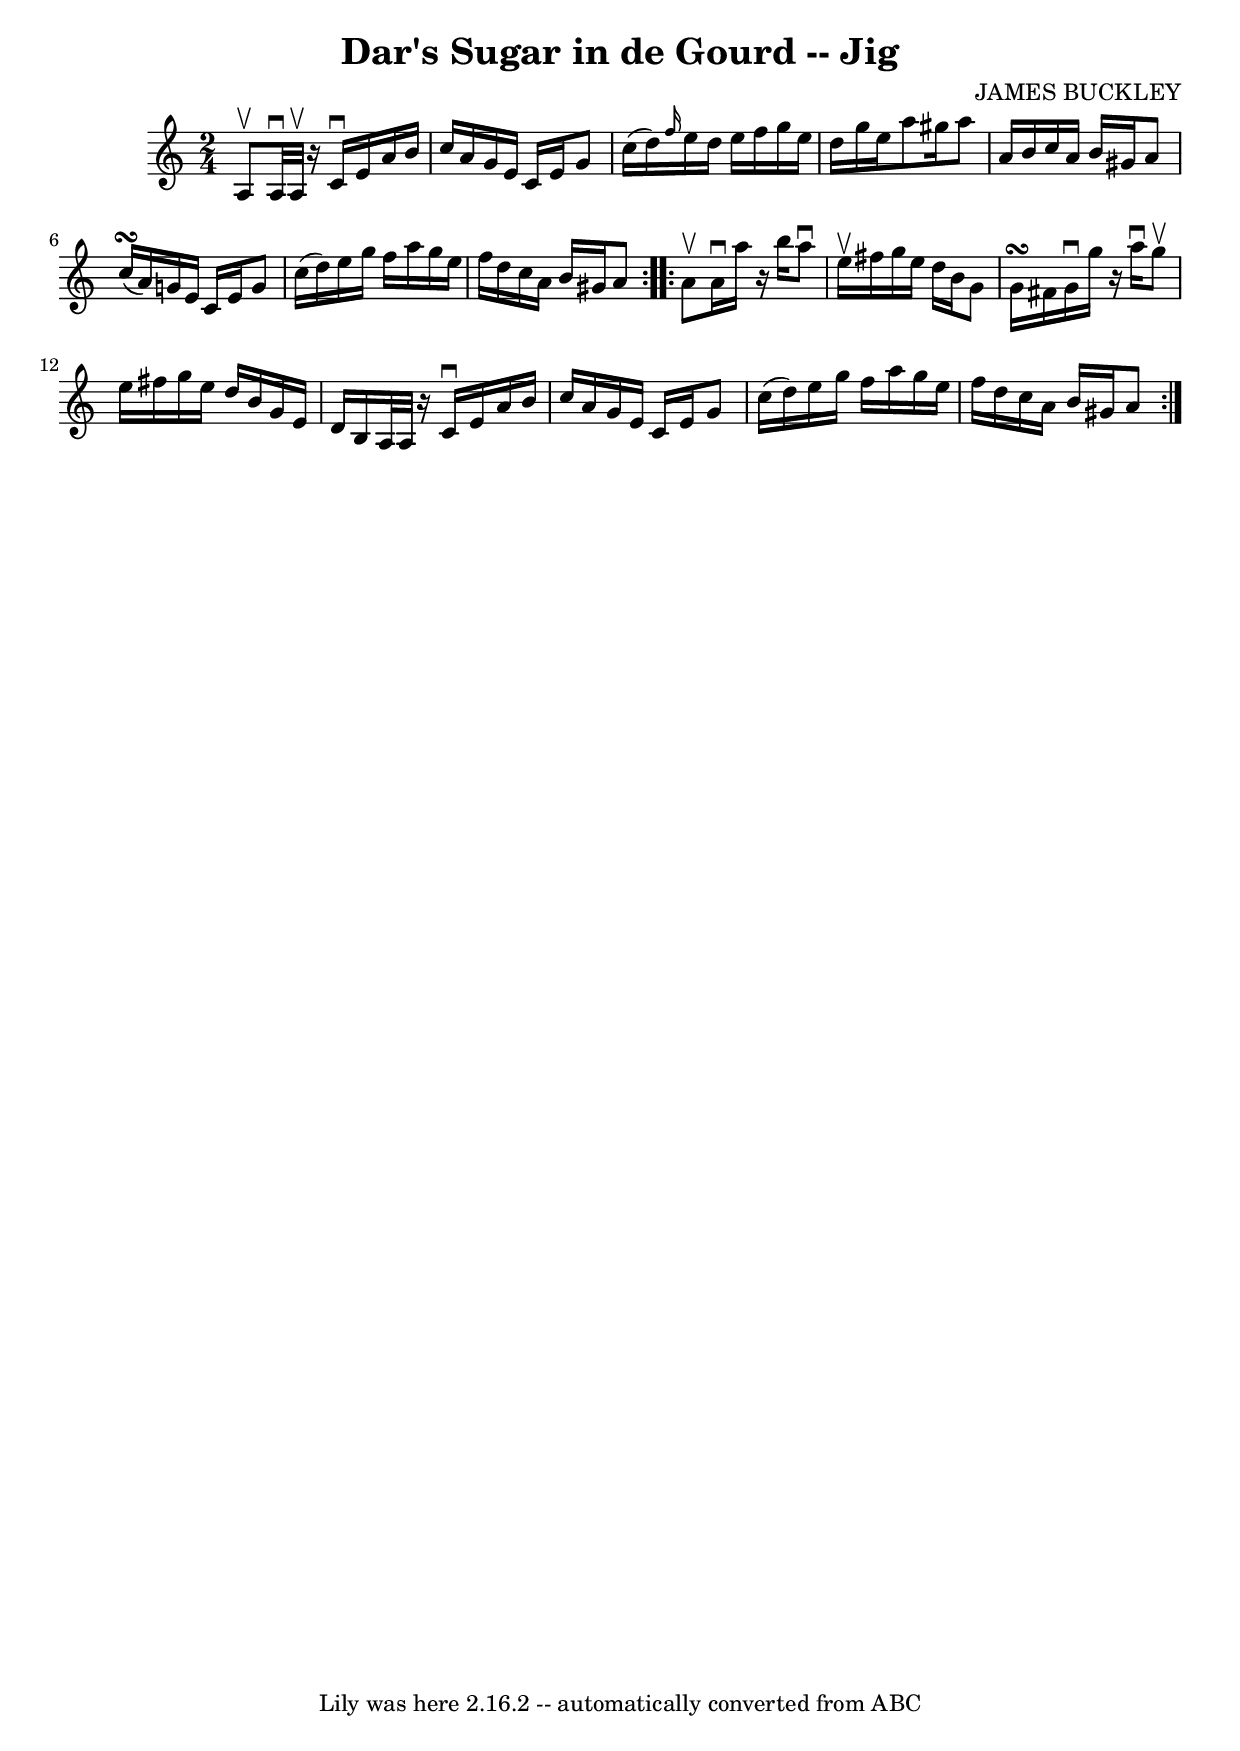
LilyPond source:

\version "2.16.2"
\include "Mammoth.ily"
\header {
  %% book = "Ryan's Mammoth Collection"
  composer = "JAMES BUCKLEY"
  crossRefNumber = "1"
  footnotes = "\\\\118 666"
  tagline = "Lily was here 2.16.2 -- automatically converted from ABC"
  title = "Dar's Sugar in de Gourd -- Jig"

}
voicedefault =  {



  \repeat volta 2 {

    \time 2/4 
    \key a \minor
    a8^\upbow |
    a32^\downbow a32^\upbow   
    r16 c'16^\downbow e'16 a'16 b'16 c''16 a'16    |
    g'16   
    e'16 c'16 e'16 g'8 c''16 (d''16)   |
    \grace {    
      f''16  
    } e''16 d''16 e''16 f''16 g''16 e''16 d''16 g''16 
    |
    e''16 a''8 gis''16 a''8 a'16 b'16    |
    
    c''16 a'16 b'16 gis'16 a'8 c''16 (\turn a'16)   |
    
    g'!16 e'16 c'16 e'16 g'8 c''16 (d''16)   |
    e''16 
    g''16 f''16 a''16 g''16 e''16 f''16 d''16    |
    
    c''16 a'16 b'16 gis'16 a'8  
  }     
  \repeat volta 2 {
    a'8^\upbow 
    |
    a'16^\downbow a''16    r16 b''16 a''8^\downbow e''16 
    ^\upbow fis''16    |
    g''16 e''16 d''16 b'16 g'8 g'16 
    \turn fis'16    |
    g'16^\downbow g''16    r16 a''16^\downbow   
    g''8^\upbow e''16 fis''16    |
    g''16 e''16 d''16 b'16   
    g'16 e'16 d'16 b16    |
    a32 a32    r16 c'16^\downbow 
    e'16 a'16 b'16 c''16 a'16    |
    g'16 e'16 c'16    
    e'16 g'8 c''16 (d''16)   |
    e''16 g''16 f''16    
    a''16 g''16 e''16 f''16 d''16    |
    c''16 a'16 b'16   
    gis'16 a'8    
  }   

}

\score{
  <<

    \context Staff="default"
    {
      \voicedefault 
      
    }

  >>
  \layout {
    
  }
  \midi {
  }

}
